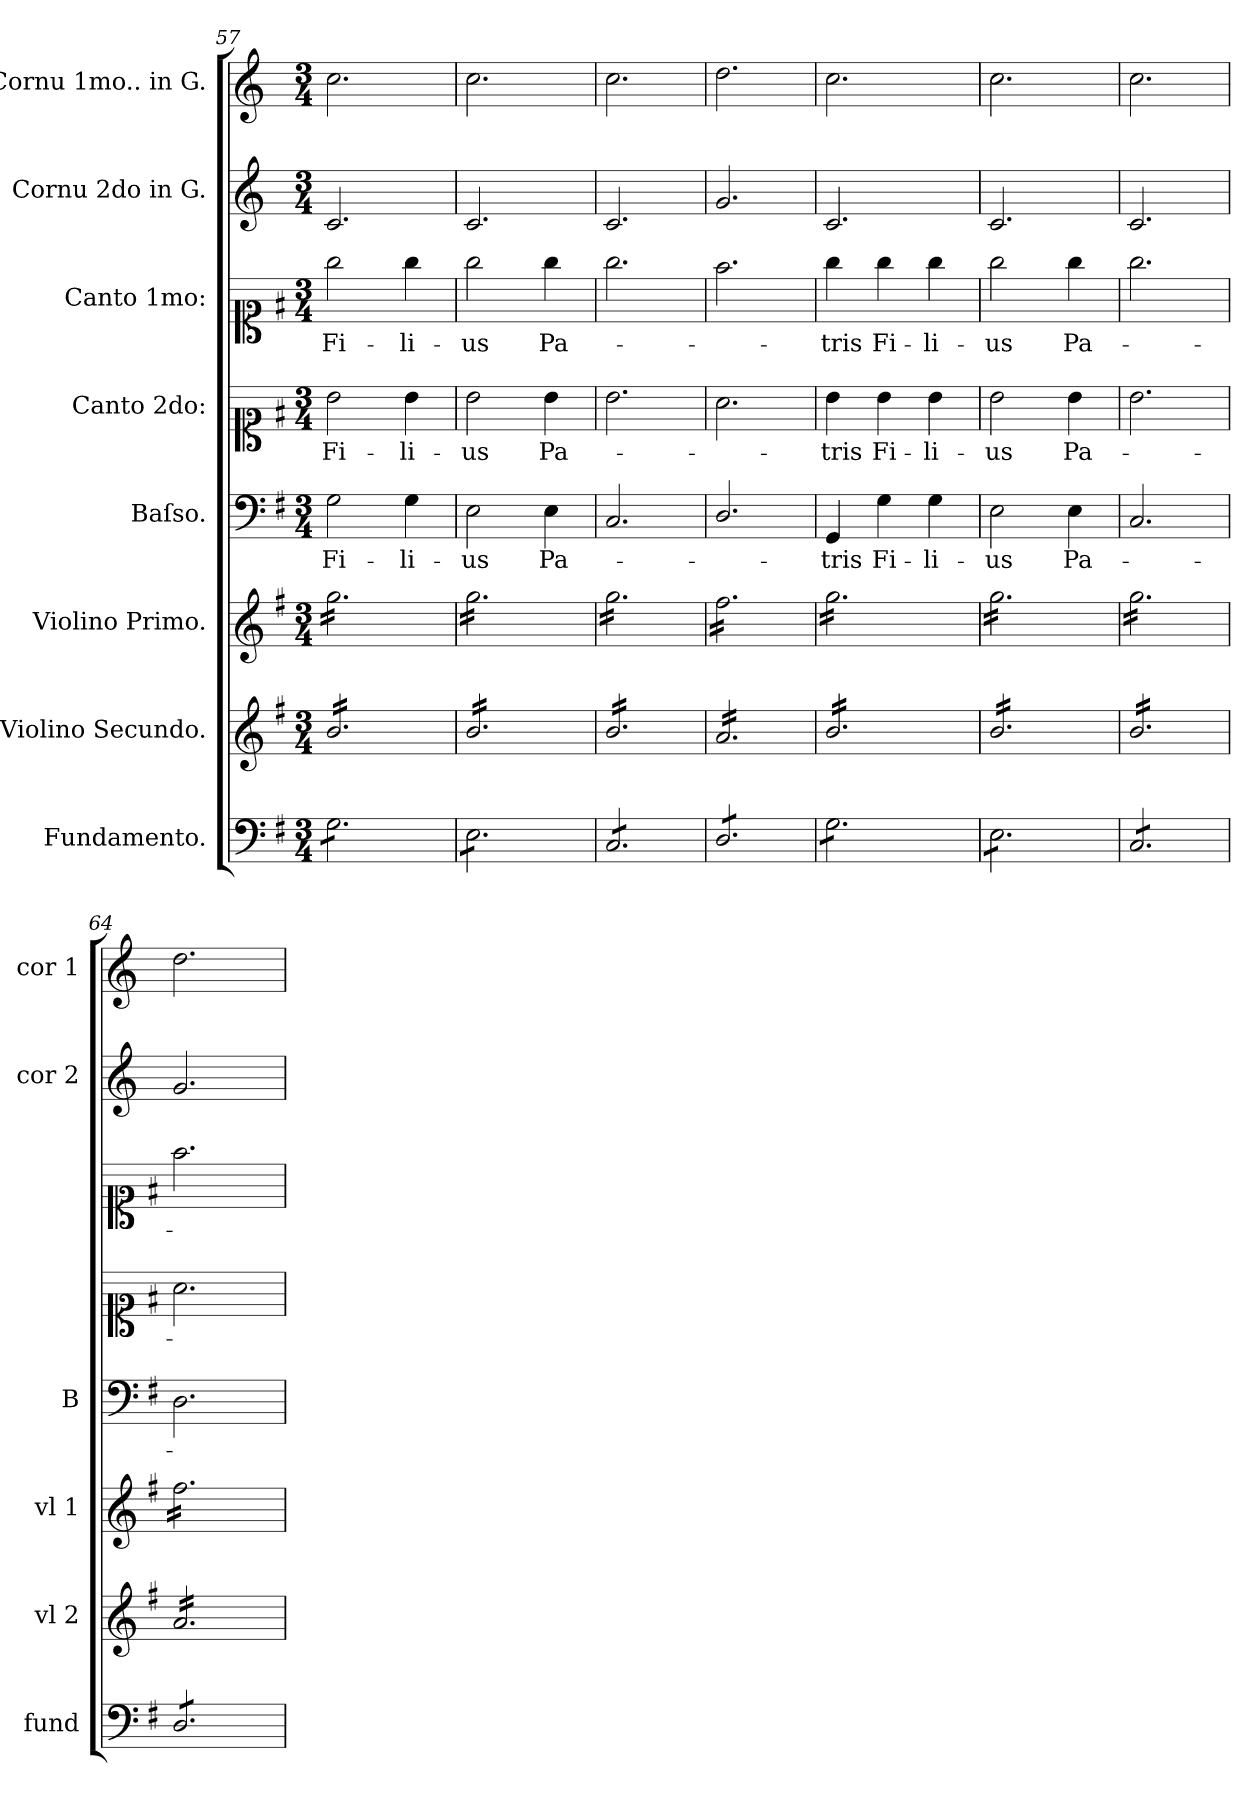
**kern	**kern	**kern	**kern	**text	**kern	**text	**kern	**text	**kern	**kern
*part8	*part7	*part6	*part5	*part5	*part4	*part4	*part3	*part3	*part2	*part1
*staff8	*staff7	*staff6	*staff5	*staff5	*staff4	*staff4	*staff3	*staff3	*staff2	*staff1
*I"Fundamento.	*I"Violino Secundo.	*I"Violino Primo.	*I"Baſso.	*	*I"Canto 2do:	*	*I"Canto 1mo:	*	*I"Cornu 2do in G.	*I"Cornu 1mo.. in G.
*I'fund	*I'vl 2	*I'vl 1	*I'B	*	*	*	*	*	*I'cor 2	*I'cor 1
*clefF4	*clefG2	*clefG2	*clefF4	*	*clefC1	*	*clefC1	*	*clefG2	*clefG2
*	*	*	*	*	*	*	*	*	*ITrd3c5	*ITrd3c5
*k[f#]	*k[f#]	*k[f#]	*k[f#]	*	*k[f#]	*	*k[f#]	*	*k[f#]	*k[f#]
*G:	*G:	*G:	*G:	*	*G:	*	*G:	*	*G:	*G:
*M3/4	*M3/4	*M3/4	*M3/4	*	*M3/4	*	*M3/4	*	*M3/4	*M3/4
=57	=57	=57	=57	=57	=57	=57	=57	=57	=57	=57
*tremolo	*	*	*	*	*	*	*	*	*	*
*	*tremolo	*	*	*	*	*	*	*	*	*
*	*	*tremolo	*	*	*	*	*	*	*	*
8G\L	16b/LL	16gg\LL	2G\	Fi-	2b\	Fi-	2gg\	Fi-	2.G/	2.g\
.	16b/	16gg\	.	.	.	.	.	.	.	.
8G\	16b/	16gg\	.	.	.	.	.	.	.	.
.	16b/	16gg\	.	.	.	.	.	.	.	.
8G\	16b/	16gg\	.	.	.	.	.	.	.	.
.	16b/	16gg\	.	.	.	.	.	.	.	.
8G\	16b/	16gg\	.	.	.	.	.	.	.	.
.	16b/	16gg\	.	.	.	.	.	.	.	.
8G\	16b/	16gg\	4G\	-li-	4b\	-li-	4gg\	-li-	.	.
.	16b/	16gg\	.	.	.	.	.	.	.	.
8G\J	16b/	16gg\	.	.	.	.	.	.	.	.
.	16b/JJ	16gg\JJ	.	.	.	.	.	.	.	.
=58	=58	=58	=58	=58	=58	=58	=58	=58	=58	=58
8E\L	16b/LL	16gg\LL	2E\	-us	2b\	-us	2gg\	-us	2.G/	2.g\
.	16b/	16gg\	.	.	.	.	.	.	.	.
8E\	16b/	16gg\	.	.	.	.	.	.	.	.
.	16b/	16gg\	.	.	.	.	.	.	.	.
8E\	16b/	16gg\	.	.	.	.	.	.	.	.
.	16b/	16gg\	.	.	.	.	.	.	.	.
8E\	16b/	16gg\	.	.	.	.	.	.	.	.
.	16b/	16gg\	.	.	.	.	.	.	.	.
8E\	16b/	16gg\	4E\	Pa-	4b\	Pa-	4gg\	Pa-	.	.
.	16b/	16gg\	.	.	.	.	.	.	.	.
8E\J	16b/	16gg\	.	.	.	.	.	.	.	.
.	16b/JJ	16gg\JJ	.	.	.	.	.	.	.	.
=59	=59	=59	=59	=59	=59	=59	=59	=59	=59	=59
8C/L	16b/LL	16gg\LL	2.C/	.	2.b\	.	2.gg\	.	2.G/	2.g\
.	16b/	16gg\	.	.	.	.	.	.	.	.
8C/	16b/	16gg\	.	.	.	.	.	.	.	.
.	16b/	16gg\	.	.	.	.	.	.	.	.
8C/	16b/	16gg\	.	.	.	.	.	.	.	.
.	16b/	16gg\	.	.	.	.	.	.	.	.
8C/	16b/	16gg\	.	.	.	.	.	.	.	.
.	16b/	16gg\	.	.	.	.	.	.	.	.
8C/	16b/	16gg\	.	.	.	.	.	.	.	.
.	16b/	16gg\	.	.	.	.	.	.	.	.
8C/J	16b/	16gg\	.	.	.	.	.	.	.	.
.	16b/JJ	16gg\JJ	.	.	.	.	.	.	.	.
=60	=60	=60	=60	=60	=60	=60	=60	=60	=60	=60
8D/L	16a/LL	16ff#\LL	2.D/	.	2.a\	.	2.ff#\	.	2.d/	2.a\
.	16a/	16ff#\	.	.	.	.	.	.	.	.
8D/	16a/	16ff#\	.	.	.	.	.	.	.	.
.	16a/	16ff#\	.	.	.	.	.	.	.	.
8D/	16a/	16ff#\	.	.	.	.	.	.	.	.
.	16a/	16ff#\	.	.	.	.	.	.	.	.
8D/	16a/	16ff#\	.	.	.	.	.	.	.	.
.	16a/	16ff#\	.	.	.	.	.	.	.	.
8D/	16a/	16ff#\	.	.	.	.	.	.	.	.
.	16a/	16ff#\	.	.	.	.	.	.	.	.
8D/J	16a/	16ff#\	.	.	.	.	.	.	.	.
.	16a/JJ	16ff#\JJ	.	.	.	.	.	.	.	.
=61	=61	=61	=61	=61	=61	=61	=61	=61	=61	=61
8G\L	16b/LL	16gg\LL	4GG/	-tris	4b\	-tris	4gg\	-tris	2.G/	2.g\
.	16b/	16gg\	.	.	.	.	.	.	.	.
8G\	16b/	16gg\	.	.	.	.	.	.	.	.
.	16b/	16gg\	.	.	.	.	.	.	.	.
8G\	16b/	16gg\	4G\	Fi-	4b\	Fi-	4gg\	Fi-	.	.
.	16b/	16gg\	.	.	.	.	.	.	.	.
8G\	16b/	16gg\	.	.	.	.	.	.	.	.
.	16b/	16gg\	.	.	.	.	.	.	.	.
8G\	16b/	16gg\	4G\	-li-	4b\	-li-	4gg\	-li-	.	.
.	16b/	16gg\	.	.	.	.	.	.	.	.
8G\J	16b/	16gg\	.	.	.	.	.	.	.	.
.	16b/JJ	16gg\JJ	.	.	.	.	.	.	.	.
=62	=62	=62	=62	=62	=62	=62	=62	=62	=62	=62
8E\L	16b/LL	16gg\LL	2E\	-us	2b\	-us	2gg\	-us	2.G/	2.g\
.	16b/	16gg\	.	.	.	.	.	.	.	.
8E\	16b/	16gg\	.	.	.	.	.	.	.	.
.	16b/	16gg\	.	.	.	.	.	.	.	.
8E\	16b/	16gg\	.	.	.	.	.	.	.	.
.	16b/	16gg\	.	.	.	.	.	.	.	.
8E\	16b/	16gg\	.	.	.	.	.	.	.	.
.	16b/	16gg\	.	.	.	.	.	.	.	.
8E\	16b/	16gg\	4E\	Pa-	4b\	Pa-	4gg\	Pa-	.	.
.	16b/	16gg\	.	.	.	.	.	.	.	.
8E\J	16b/	16gg\	.	.	.	.	.	.	.	.
.	16b/JJ	16gg\JJ	.	.	.	.	.	.	.	.
=63	=63	=63	=63	=63	=63	=63	=63	=63	=63	=63
8C/L	16b/LL	16gg\LL	2.C/	.	2.b\	.	2.gg\	.	2.G/	2.g\
.	16b/	16gg\	.	.	.	.	.	.	.	.
8C/	16b/	16gg\	.	.	.	.	.	.	.	.
.	16b/	16gg\	.	.	.	.	.	.	.	.
8C/	16b/	16gg\	.	.	.	.	.	.	.	.
.	16b/	16gg\	.	.	.	.	.	.	.	.
8C/	16b/	16gg\	.	.	.	.	.	.	.	.
.	16b/	16gg\	.	.	.	.	.	.	.	.
8C/	16b/	16gg\	.	.	.	.	.	.	.	.
.	16b/	16gg\	.	.	.	.	.	.	.	.
8C/J	16b/	16gg\	.	.	.	.	.	.	.	.
.	16b/JJ	16gg\JJ	.	.	.	.	.	.	.	.
=64	=64	=64	=64	=64	=64	=64	=64	=64	=64	=64
8D/L	16a/LL	16ff#\LL	2.D\	.	2.a\	.	2.ff#\	.	2.d/	2.a\
.	16a/	16ff#\	.	.	.	.	.	.	.	.
8D/	16a/	16ff#\	.	.	.	.	.	.	.	.
.	16a/	16ff#\	.	.	.	.	.	.	.	.
8D/	16a/	16ff#\	.	.	.	.	.	.	.	.
.	16a/	16ff#\	.	.	.	.	.	.	.	.
8D/	16a/	16ff#\	.	.	.	.	.	.	.	.
.	16a/	16ff#\	.	.	.	.	.	.	.	.
8D/	16a/	16ff#\	.	.	.	.	.	.	.	.
.	16a/	16ff#\	.	.	.	.	.	.	.	.
8D/J	16a/	16ff#\	.	.	.	.	.	.	.	.
*Xtremolo	*	*	*	*	*	*	*	*	*	*
.	16a/JJ	16ff#\JJ	.	.	.	.	.	.	.	.
*	*	*Xtremolo	*	*	*	*	*	*	*	*
*	*Xtremolo	*	*	*	*	*	*	*	*	*
=	=	=	=	=	=	=	=	=	=	=
*-	*-	*-	*-	*-	*-	*-	*-	*-	*-	*-
